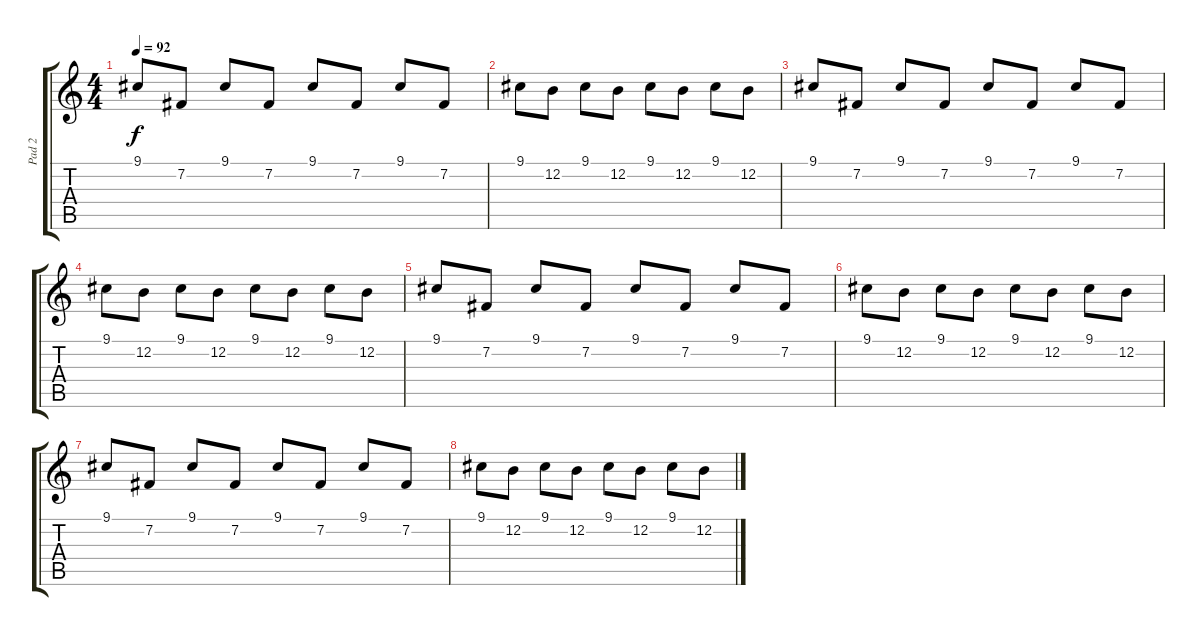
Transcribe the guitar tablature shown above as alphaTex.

\track ("Pad 2" "Pad 2") {instrument pad2warm}
\staff {score tabs}
\tuning (E4 B3 G3 D3 A2 E2) {hide}
\ts (4 4)
\tempo 92
\clef g2
\ks c
9.1.8{dy f} 7.2.8 9.1.8 7.2.8 9.1.8 7.2.8 9.1.8 7.2.8 |
9.1.8 12.2.8 9.1.8 12.2.8 9.1.8 12.2.8 9.1.8 12.2.8 |
9.1.8 7.2.8 9.1.8 7.2.8 9.1.8 7.2.8 9.1.8 7.2.8 |
9.1.8 12.2.8 9.1.8 12.2.8 9.1.8 12.2.8 9.1.8 12.2.8 |
9.1.8 7.2.8 9.1.8 7.2.8 9.1.8 7.2.8 9.1.8 7.2.8 |
9.1.8 12.2.8 9.1.8 12.2.8 9.1.8 12.2.8 9.1.8 12.2.8 |
9.1.8 7.2.8 9.1.8 7.2.8 9.1.8 7.2.8 9.1.8 7.2.8 |
9.1.8 12.2.8 9.1.8 12.2.8 9.1.8 12.2.8 9.1.8 12.2.8
